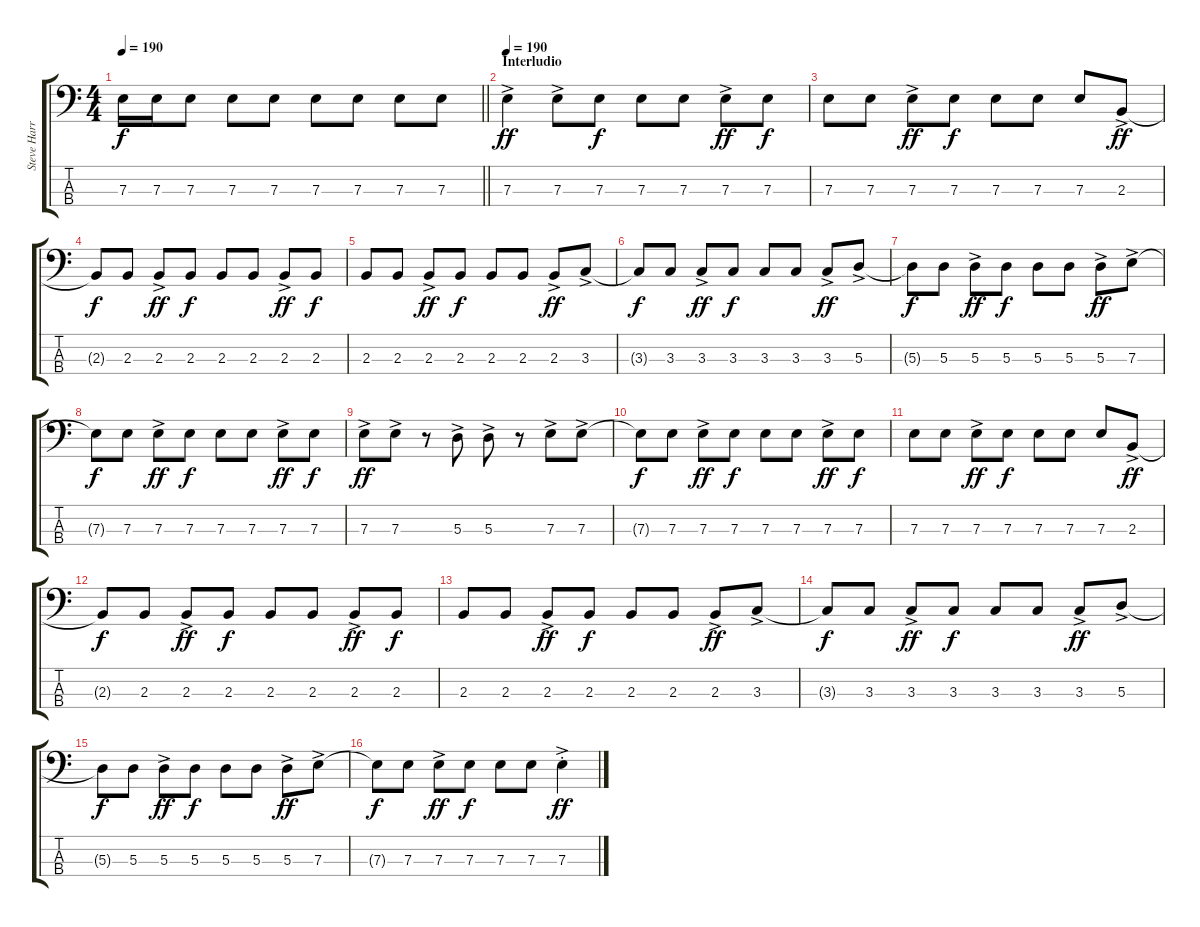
\track ("Steve Harris" "Steve Harr") {instrument electricbassfinger}
\staff {score tabs}
\tuning (G2 D2 A1 E1) {hide}
\ts (4 4)
\tempo 190
\clef f4
\barLineRight lightlight
\ks c
7.3.16{dy f} 7.3.16 7.3.8 7.3.8 7.3.8 7.3.8 7.3.8 7.3.8 7.3.8 |
\section ("" "Interludio")
\tempo 190
7.3{ac}.4{dy ff} 7.3{ac}.8 7.3.8{dy f} 7.3.8 7.3.8 7.3{ac}.8{dy ff} 7.3.8{dy f} |
7.3.8 7.3.8 7.3{ac}.8{dy ff} 7.3.8{dy f} 7.3.8 7.3.8 7.3.8 2.3{ac}.8{dy ff} |
2.3{t}.8{dy f} 2.3.8 2.3{ac}.8{dy ff} 2.3.8{dy f} 2.3.8 2.3.8 2.3{ac}.8{dy ff} 2.3.8{dy f} |
2.3.8 2.3.8 2.3{ac}.8{dy ff} 2.3.8{dy f} 2.3.8 2.3.8 2.3{ac}.8{dy ff} 3.3{ac}.8 |
3.3{t}.8{dy f} 3.3.8 3.3{ac}.8{dy ff} 3.3.8{dy f} 3.3.8 3.3.8 3.3{ac}.8{dy ff} 5.3{ac}.8 |
5.3{t}.8{dy f} 5.3.8 5.3{ac}.8{dy ff} 5.3.8{dy f} 5.3.8 5.3.8 5.3{ac}.8{dy ff} 7.3{ac}.8 |
7.3{t}.8{dy f} 7.3.8 7.3{ac}.8{dy ff} 7.3.8{dy f} 7.3.8 7.3.8 7.3{ac}.8{dy ff} 7.3.8{dy f} |
7.3{ac}.8{dy ff} 7.3{ac}.8 r.8 5.3{ac}.8 5.3{ac}.8 r.8 7.3{ac}.8 7.3{ac}.8 |
7.3{t}.8{dy f} 7.3.8 7.3{ac}.8{dy ff} 7.3.8{dy f} 7.3.8 7.3.8 7.3{ac}.8{dy ff} 7.3.8{dy f} |
7.3.8 7.3.8 7.3{ac}.8{dy ff} 7.3.8{dy f} 7.3.8 7.3.8 7.3.8 2.3{ac}.8{dy ff} |
2.3{t}.8{dy f} 2.3.8 2.3{ac}.8{dy ff} 2.3.8{dy f} 2.3.8 2.3.8 2.3{ac}.8{dy ff} 2.3.8{dy f} |
2.3.8 2.3.8 2.3{ac}.8{dy ff} 2.3.8{dy f} 2.3.8 2.3.8 2.3{ac}.8{dy ff} 3.3{ac}.8 |
3.3{t}.8{dy f} 3.3.8 3.3{ac}.8{dy ff} 3.3.8{dy f} 3.3.8 3.3.8 3.3{ac}.8{dy ff} 5.3{ac}.8 |
5.3{t}.8{dy f} 5.3.8 5.3{ac}.8{dy ff} 5.3.8{dy f} 5.3.8 5.3.8 5.3{ac}.8{dy ff} 7.3{ac}.8 |
7.3{t}.8{dy f} 7.3.8 7.3{ac}.8{dy ff} 7.3.8{dy f} 7.3.8 7.3.8 7.3{ac st}.4{dy ff}
